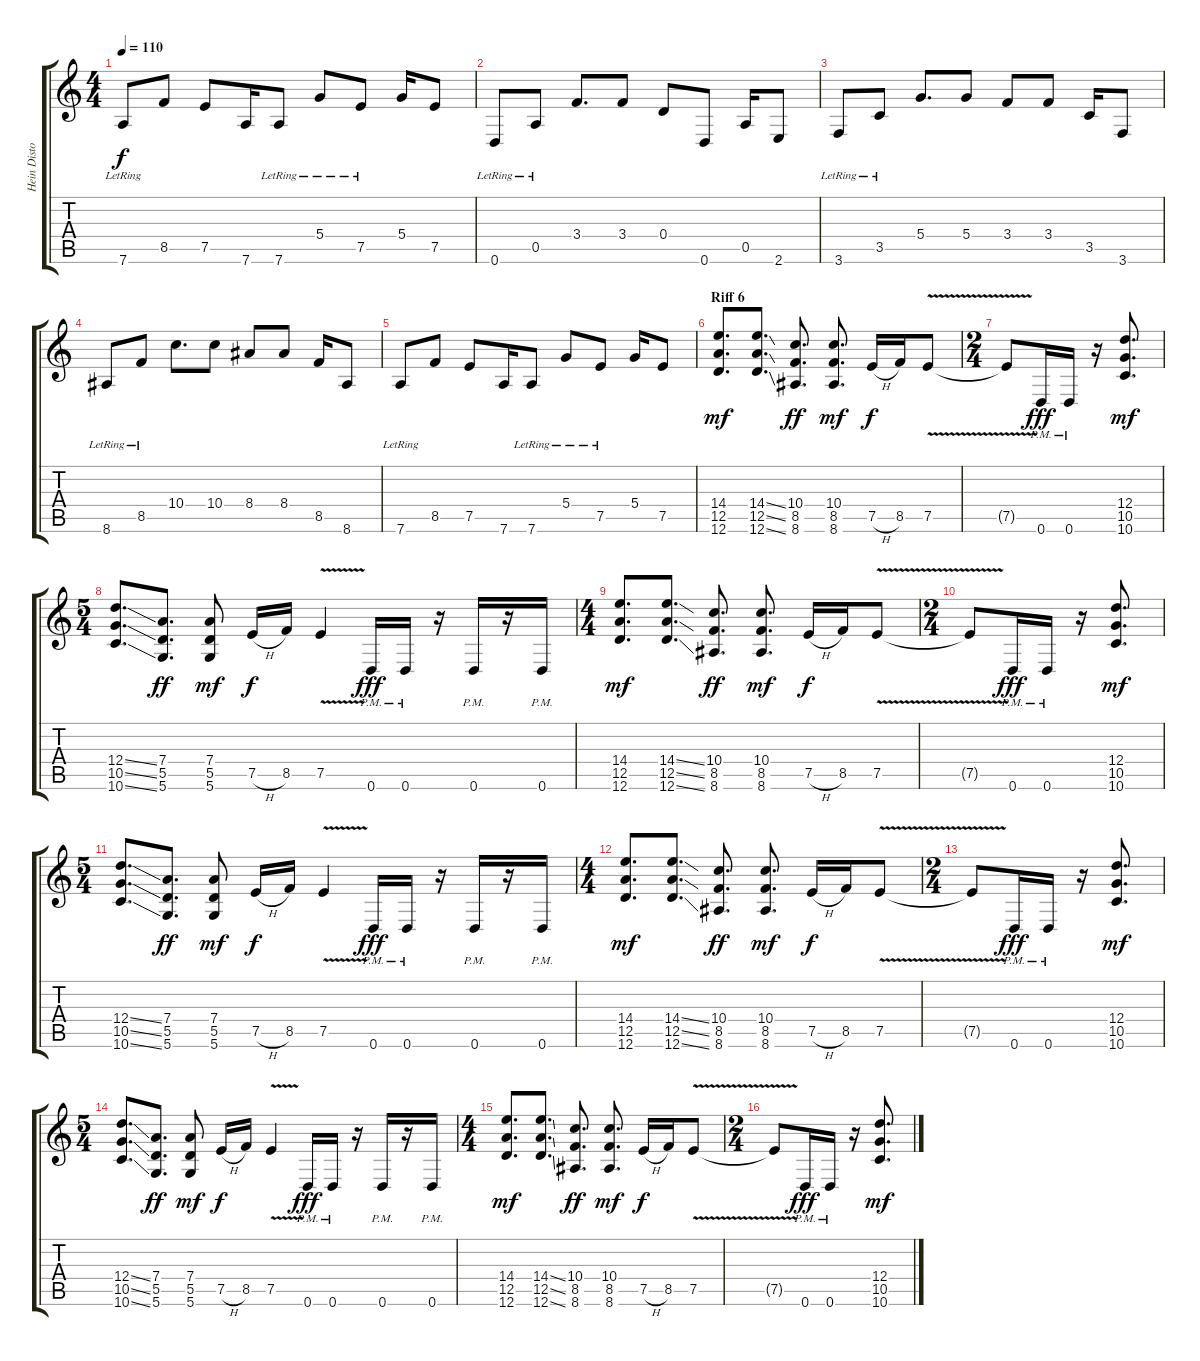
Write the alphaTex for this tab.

\track ("Hein Distortion 2" "Hein Disto") {instrument distortionguitar}
\staff {score tabs}
\tuning (E4 B3 G3 D3 A2 D2) {hide}
\ts (4 4)
\tempo 110
\clef g2
\ks c
7.6{lr}.8{dy f} 8.5.8 7.5.8 7.6.16 7.6{lr}.8 5.4{lr}.8 7.5{lr}.8 5.4.16 7.5.8 |
0.6{lr}.8 0.5{lr}.8 3.4.8{d} 3.4.8 0.4.8 0.6.8 0.5.16 2.6.8 |
3.6{lr}.8 3.5{lr}.8 5.4.8{d} 5.4.8 3.4.8 3.4.8 3.5.16 3.6.8 |
8.6{lr}.8 8.5{lr}.8 10.4.8{d} 10.4.8 8.4.8 8.4.8 8.5.16 8.6.8 |
7.6{lr}.8 8.5.8 7.5.8 7.6.16 7.6{lr}.8 5.4{lr}.8 7.5{lr}.8 5.4.16 7.5.8 |
\section ("" "Riff 6")
(14.4 12.5 12.6).8{d dy mf} (14.4{ss} 12.5{ss} 12.6{ss}).8{d} (10.4 8.5 8.6).8{d dy ff} (10.4 8.5 8.6).8{d dy mf} 7.5{h}.16{dy f} 8.5.16 7.5{v}.8 |
\ts (2 4)
7.5{t}.8 0.6{pm}.16{dy fff} 0.6{pm}.16 r.16 (12.4 10.5 10.6).8{d dy mf} |
\ts (5 4)
(12.4{ss} 10.5{ss} 10.6{ss}).8{d} (7.4 5.5 5.6).8{d dy ff} (7.4 5.5 5.6).8{dy mf} 7.5{h}.16{dy f} 8.5.16 7.5{v}.4 0.6{pm}.16{dy fff} 0.6{pm}.16 r.16 0.6{pm}.16 r.16 0.6{pm}.16 |
\ts (4 4)
(14.4 12.5 12.6).8{d dy mf} (14.4{ss} 12.5{ss} 12.6{ss}).8{d} (10.4 8.5 8.6).8{d dy ff} (10.4 8.5 8.6).8{d dy mf} 7.5{h}.16{dy f} 8.5.16 7.5{v}.8 |
\ts (2 4)
7.5{t}.8 0.6{pm}.16{dy fff} 0.6{pm}.16 r.16 (12.4 10.5 10.6).8{d dy mf} |
\ts (5 4)
(12.4{ss} 10.5{ss} 10.6{ss}).8{d} (7.4 5.5 5.6).8{d dy ff} (7.4 5.5 5.6).8{dy mf} 7.5{h}.16{dy f} 8.5.16 7.5{v}.4 0.6{pm}.16{dy fff} 0.6{pm}.16 r.16 0.6{pm}.16 r.16 0.6{pm}.16 |
\ts (4 4)
(14.4 12.5 12.6).8{d dy mf} (14.4{ss} 12.5{ss} 12.6{ss}).8{d} (10.4 8.5 8.6).8{d dy ff} (10.4 8.5 8.6).8{d dy mf} 7.5{h}.16{dy f} 8.5.16 7.5{v}.8 |
\ts (2 4)
7.5{t}.8 0.6{pm}.16{dy fff} 0.6{pm}.16 r.16 (12.4 10.5 10.6).8{d dy mf} |
\ts (5 4)
(12.4{ss} 10.5{ss} 10.6{ss}).8{d} (7.4 5.5 5.6).8{d dy ff} (7.4 5.5 5.6).8{dy mf} 7.5{h}.16{dy f} 8.5.16 7.5{v}.4 0.6{pm}.16{dy fff} 0.6{pm}.16 r.16 0.6{pm}.16 r.16 0.6{pm}.16 |
\ts (4 4)
(14.4 12.5 12.6).8{d dy mf} (14.4{ss} 12.5{ss} 12.6{ss}).8{d} (10.4 8.5 8.6).8{d dy ff} (10.4 8.5 8.6).8{d dy mf} 7.5{h}.16{dy f} 8.5.16 7.5{v}.8 |
\ts (2 4)
7.5{t}.8 0.6{pm}.16{dy fff} 0.6{pm}.16 r.16 (12.4 10.5 10.6).8{d dy mf}
